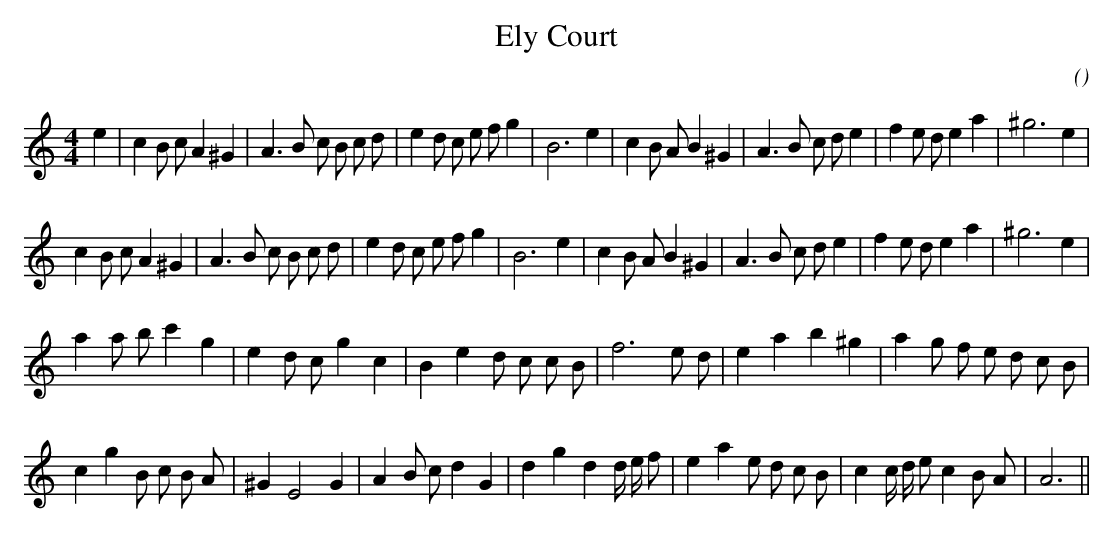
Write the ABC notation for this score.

X:1
T: Ely Court
C:
O:
M:4/4
K:Am
K:Am
M:4/4
L:1/16
e4 |c4 B2 c2 A4 ^G4 |A6 B2 c2 B2 c2 d2 |e4 d2 c2 e2 f2 g4 |B12 e4 |c4 B2 A2 B4 ^G4 |A6 B2 c2 d2 e4 |f4 e2 d2 e4 a4 |^g12 e4 |
c4 B2 c2 A4 ^G4 |A6 B2 c2 B2 c2 d2 |e4 d2 c2 e2 f2 g4 |B12 e4 |c4 B2 A2 B4 ^G4 |A6 B2 c2 d2 e4 |f4 e2 d2 e4 a4 |^g12 e4 |
a4 a2 b2 c'4 g4 |e4 d2 c2 g4 c4 |B4 e4 d2 c2 c2 B2 |f12 e2 d2 |e4 a4 b4 ^g4 |a4 g2 f2 e2 d2 c2 B2 |
c4 g4 B2 c2 B2 A2 |^G4 E8 G4 |A4 B2 c2 d4 G4 |d4 g4 d4 d e f2 |e4 a4 e2 d2 c2 B2 |c4 c d e2 c4 B2 A2 |A12 ||
